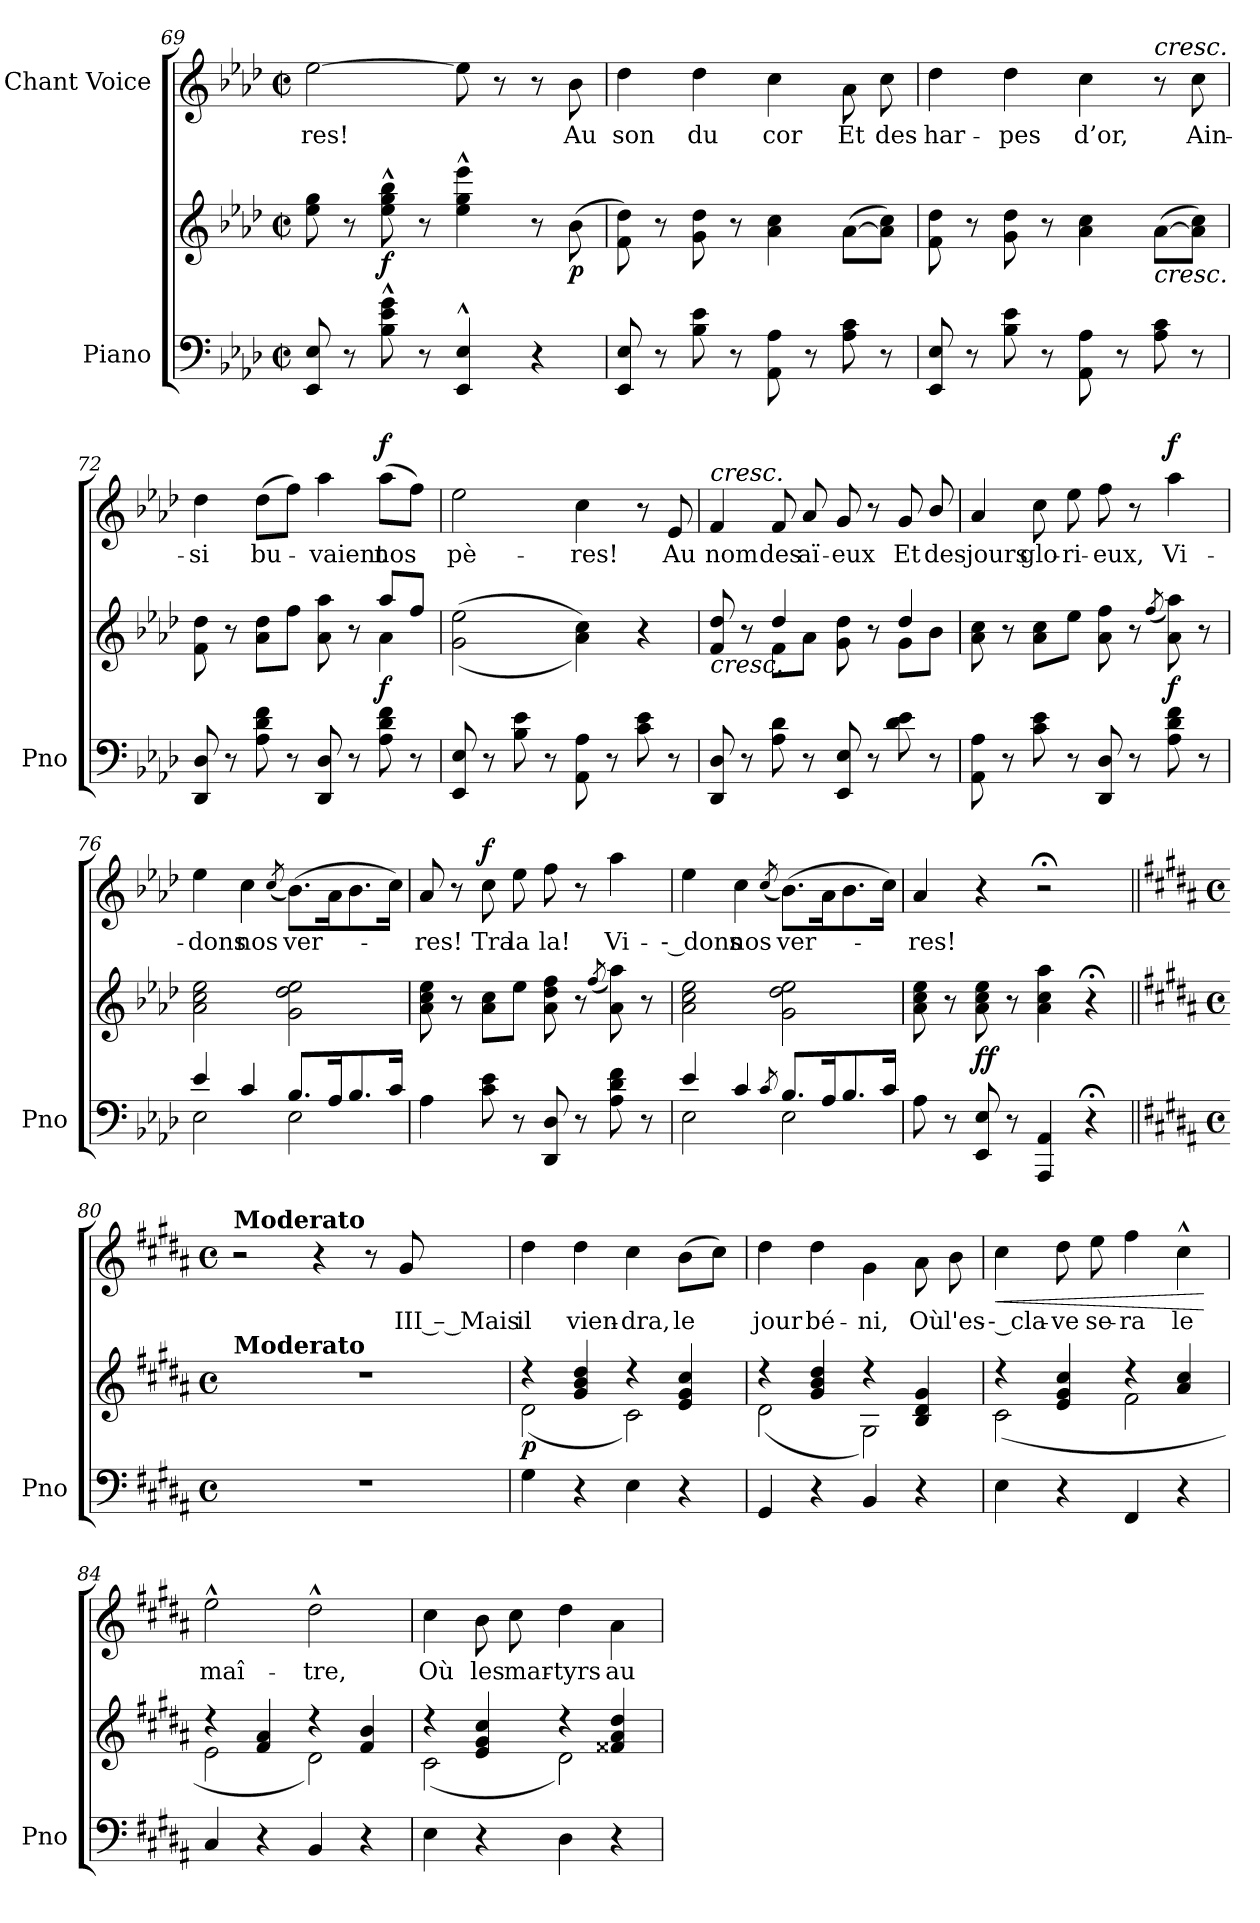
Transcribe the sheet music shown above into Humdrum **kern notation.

**kern	**kern	**dynam	**kern	**text	**dynam
*part2	*part2	*part2	*part1	*part1	*part1
*staff3	*staff2	*staff2/3	*staff1	*staff1	*staff1
*I"Piano	*	*	*I"Chant Voice	*	*
*I'Pno	*	*	*	*	*
*clefF4	*clefG2	*	*clefG2	*	*
*k[b-e-a-d-]	*k[b-e-a-d-]	*	*k[b-e-a-d-]	*	*
*M2/2	*M2/2	*	*M2/2	*	*
*met(c|)	*met(c|)	*	*met(c|)	*	*
=69	=69	=69	=69	=69	=69
8EE-/ 8E-/	8ee-\ 8gg\	.	[2ee-\	-res!	.
8r	8r	.	.	.	.
!	!	!LO:DY:b	!	!	!
8B-\^^ 8e-\^^ 8g\^^	8ee-\^^ 8gg\^^ 8bb-\^^	f	.	.	.
8r	8r	.	.	.	.
4EE-/^^ 4E-/^^	4ee-\^^ 4gg\^^ 4eee-\^^	.	8ee-\]	.	.
.	.	.	8r	.	.
4r	8r	.	8r	.	.
!	!	!LO:DY:b	!	!	!
.	(8b-\	p	8b-\	Au	.
=70	=70	=70	=70	=70	=70
8EE-/ 8E-/	8f\ 8dd-\)	.	4dd-\	son	.
8r	8r	.	.	.	.
8B-\ 8e-\	8g\ 8dd-\	.	4dd-\	du	.
8r	8r	.	.	.	.
8AA-\ 8A-\	4a-\ 4cc\	.	4cc\	cor	.
8r	.	.	.	.	.
8A-\ 8c\	(>[<8a-\L	.	8a-\	Et	.
8r	8a-\] 8cc\J)	.	8cc\	des	.
=71	=71	=71	=71	=71	=71
8EE-/ 8E-/	8f\ 8dd-\	.	4dd-\	har-	.
8r	8r	.	.	.	.
8B-\ 8e-\	8g\ 8dd-\	.	4dd-\	-pes	.
8r	8r	.	.	.	.
8AA-\ 8A-\	4a-\ 4cc\	.	4cc\	d’or,	.
8r	.	.	.	.	.
!	!	!	!LO:TX:a:i:t=cresc.	!	!
!	!LO:TX:b:i:t=cresc.	!	!	!	!
8A-\ 8c\	(>[<8a-\L	.	8r	.	.
8r	8a-\] 8cc\J)	.	8cc\	Ain-	.
=72	=72	=72	=72	=72	=72
*	*^	*	*	*	*
8DD-/ 8D-/	4ryy	8f\ 8dd-\	.	4dd-\	-si	.
8r	.	8r	.	.	.	.
8A-\ 8d-\ 8f\	4ryy	8a-\ 8dd-\L	.	(8dd-\L	bu-	.
8r	.	8ff\J	.	8ff\J)	.	.
8DD-/ 8D-/	4ryy	8a-\ 8aa-\	.	4aa-\	-vaient	.
8r	.	8r	.	.	.	.
!	!	!	!LO:DY:b	!	!	!LO:DY:a
8A-\ 8d-\ 8f\	8aa-/L	4a-\	f	(8aa-\L	nos	f
8r	8ff/J	.	.	8ff\J)	.	.
*	*v	*v	*	*	*	*
=73	=73	=73	=73	=73	=73
8EE-/ 8E-/	((<2g\ 2ee-\	.	2ee-\	pè-	.
8r	.	.	.	.	.
8B-\ 8e-\	.	.	.	.	.
8r	.	.	.	.	.
8AA-\ 8A-\	4a-\ 4cc\))	.	4cc\	-res!	.
8r	.	.	.	.	.
8c\ 8e-\	4r	.	8r	.	.
8r	.	.	8e-/	Au	.
=74	=74	=74	=74	=74	=74
*	*^	*	*	*	*
!	!	!	!	!LO:TX:a:i:t=cresc.	!	!
!	!LO:TX:b:i:t=cresc.	!	!	!	!	!
8DD-/ 8D-/	8f/ 8dd-/	4ryy	.	4f/	nom	.
8r	8r	.	.	.	.	.
8A-\ 8d-\	4dd-/	8f\L	.	8f/	des	.
8r	.	8a-\J	.	8a-/	aï-	.
8EE-/ 8E-/	8g\ 8dd-\	4ryy	.	8g/	-eux	.
8r	8r	.	.	8r	.	.
8d-\ 8e-\	4dd-/	8g\L	.	8g/	Et	.
8r	.	8b-\J	.	8b-/	des	.
*	*v	*v	*	*	*	*
=75	=75	=75	=75	=75	=75
8AA-\ 8A-\	8a-\ 8cc\	.	4a-/	jours	.
8r	8r	.	.	.	.
8c\ 8e-\	8a-\ 8cc\L	.	8cc\	glo-	.
8r	8ee-\J	.	8ee-\	-ri-	.
8DD-/ 8D-/	8a-\ 8ff\	.	8ff\	-eux,	.
8r	8r	.	8r	.	.
.	(8qff/	.	.	.	.
!	!	!LO:DY:b	!	!	!LO:DY:a
8A-\ 8d-\ 8f\	8a-\ 8aa-\)	f	4aa-\	Vi-	f
8r	8r	.	.	.	.
=76	=76	=76	=76	=76	=76
*^	*	*	*	*	*
4e-/	2E-\	2a-\ 2cc\ 2ee-\	.	4ee-\	-dons	.
4c/	.	.	.	4cc\	nos	.
.	.	.	.	(8qcc/	.	.
8.B-/L	2E-\	2g\ 2dd-\ 2ee-\	.	(8.b-\L)	ver-	.
16A-/K	.	.	.	16a-\K	.	.
8.B-/	.	.	.	8.b-\	.	.
16c/Jk	.	.	.	16cc\Jk)	.	.
*v	*v	*	*	*	*	*
=77	=77	=77	=77	=77	=77
4A-\	8a-\ 8cc\ 8ee-\	.	8a-/	-res!	.
.	8r	.	8r	.	.
!	!	!	!	!	!LO:DY:a
8c\ 8e-\	8a-\ 8cc\L	.	8cc\	Tra	f
8r	8ee-\J	.	8ee-\	la	.
8DD-/ 8D-/	8a-\ 8dd-\ 8ff\	.	8ff\	la!	.
8r	8r	.	8r	.	.
.	(8qff/	.	.	.	.
8A-\ 8d-\ 8f\	8a-\ 8aa-\)	.	4aa-\	Vi-	.
8r	8r	.	.	.	.
=78	=78	=78	=78	=78	=78
*^	*	*	*	*	*
4e-/	2E-\	2a-\ 2cc\ 2ee-\	.	4ee-\	-- dons	.
4c/	.	.	.	4cc\	nos	.
8qc/	.	.	.	(8qcc/	.	.
8.B-/L	2E-\	2g\ 2dd-\ 2ee-\	.	(>8.b-\L)	ver-	.
16A-/K	.	.	.	16a-\K	.	.
8.B-/	.	.	.	8.b-\	.	.
16c/Jk	.	.	.	16cc\Jk)	.	.
*v	*v	*	*	*	*	*
=79	=79	=79	=79	=79	=79
8A-\	8a-\ 8cc\ 8ee-\	.	4a-/	-res!	.
8r	8r	.	.	.	.
!	!	!LO:DY:b	!	!	!
8EE-/ 8E-/	8a-\ 8cc\ 8ee-\	ff	4r	.	.
8r	8r	.	.	.	.
4AAA-/ 4AA-/	4a-\ 4cc\ 4aa-\	.	2r;<	.	.
4r;<	4r;<	.	.	.	.
=80||	=80||	=80||	=80||	=80||	=80||
*k[f#c#g#d#a#]	*k[f#c#g#d#a#]	*	*k[f#c#g#d#a#]	*	*
*M4/4	*M4/4	*	*M4/4	*	*
*met(c)	*met(c)	*	*met(c)	*	*
!	!	!	!LO:TX:a:B:t=Moderato	!	!
!	!LO:TX:a:B:t=Moderato	!	!	!	!
1r	1r	.	2r	.	.
.	.	.	4r	.	.
.	.	.	8r	.	.
.	.	.	8g#/	III – Mais	.
=81	=81	=81	=81	=81	=81
*	*^	*	*	*	*
!	!	!	!LO:DY:b	!	!	!
4G#\	4r	(2d#\	p	4dd#\	il	.
4r	4g#/ 4b/ 4dd#/	.	.	4dd#\	vien-	.
4E\	4r	2c#\)	.	4cc#\	-dra,	.
4r	4e/ 4g#/ 4cc#/	.	.	(8b\L	le	.
.	.	.	.	8cc#\J)	.	.
=82	=82	=82	=82	=82	=82	=82
4GG#/	4r	(2d#\	.	4dd#\	jour	.
4r	4g#/ 4b/ 4dd#/	.	.	4dd#\	bé-	.
4BB/	4r	2G#\)	.	4g#\	-ni,	.
4r	4B/ 4d#/ 4g#/	.	.	8a#\	Où	.
.	.	.	.	8b\	l'es-	.
=83	=83	=83	=83	=83	=83	=83
!	!	!	!	!	!	!LO:HP:b
4E\	4r	(2c#\	.	4cc#\	-- cla-	<
4r	4e/ 4g#/ 4cc#/	.	.	8dd#\	-ve	.
.	.	.	.	8ee\	se-	.
4FF#/	4r	2f#\	.	4ff#\	-ra	.
4r	4a#/ 4cc#/	.	.	4cc#^^\	le	.
*	*v	*v	*	*	*	*
.	.	.	.	.	[
=84	=84	=84	=84	=84	=84
*	*^	*	*	*	*
4C#/	4r	2e\	.	2ee^^\	maî-	.
4r	4f#/ 4a#/	.	.	.	.	.
4BB/	4r	2d#\)	.	2dd#^^\	-tre,	.
4r	4f#/ 4b/	.	.	.	.	.
=85	=85	=85	=85	=85	=85	=85
!	!	!	!	!	!	!LO:DY:a
!	!	!	!	!	!	!LO:DY:n=1:a
4E\	4r	(2c#\	.	4cc#\	Où	other-dynamics f
4r	4e/ 4g#/ 4cc#/	.	.	8b\	les	.
.	.	.	.	8cc#\	mar-	.
4D#\	4r	2d#\)	.	4dd#\	-tyrs	.
4r	4f##X/ 4a#/ 4dd#/	.	.	4a#\	au-	.
*	*v	*v	*	*	*	*
=	=	=	=	=	=
*-	*-	*-	*-	*-	*-
